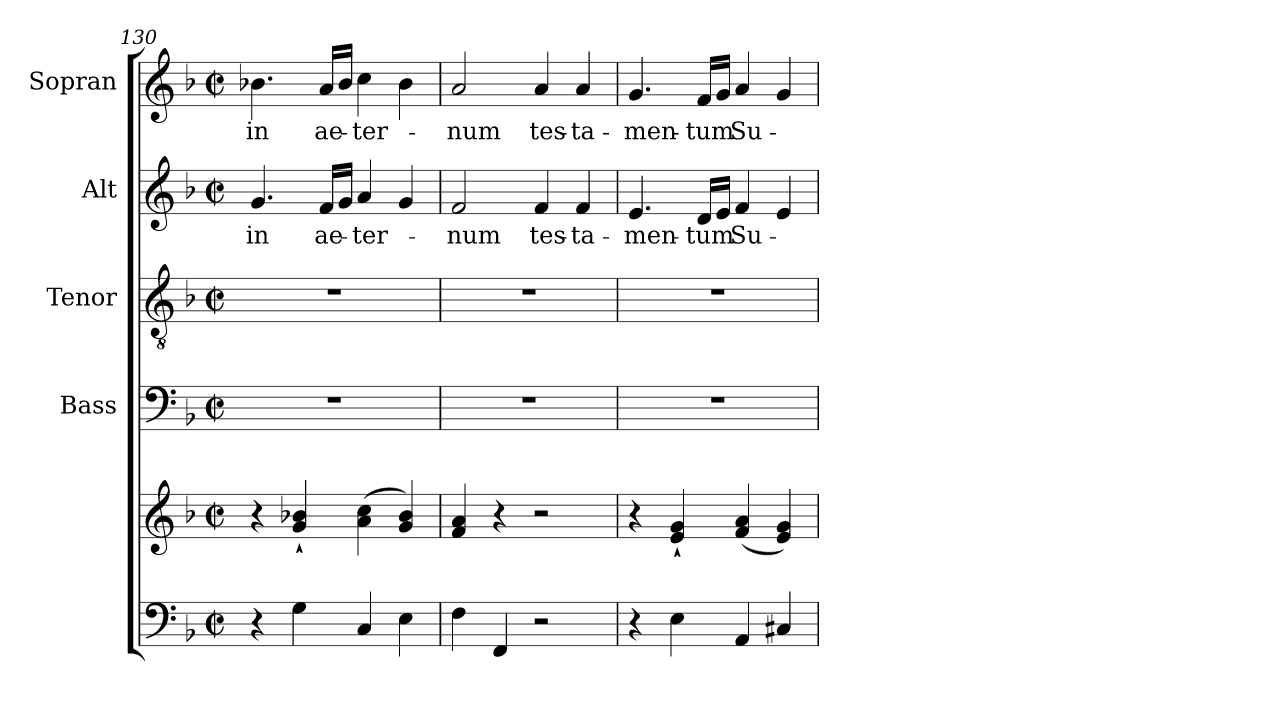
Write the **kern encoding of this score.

**kern	**kern	**kern	**kern	**kern	**text	**kern	**text
*part5	*part5	*part4	*part3	*part2	*part2	*part1	*part1
*staff6	*staff5	*staff4	*staff3	*staff2	*staff2	*staff1	*staff1
*	*	*I"Bass	*I"Tenor	*I"Alt	*	*I"Sopran	*
*	*	*I'B.	*I'T.	*I'A.	*	*I'S.	*
*clefF4	*clefG2	*clefF4	*clefGv2	*clefG2	*	*clefG2	*
*k[b-]	*k[b-]	*k[b-]	*k[b-]	*k[b-]	*	*k[b-]	*
*F:	*F:	*F:	*F:	*F:	*	*F:	*
*M2/2	*M2/2	*M2/2	*M2/2	*M2/2	*	*M2/2	*
*met(c|)	*met(c|)	*met(c|)	*met(c|)	*met(c|)	*	*met(c|)	*
=130	=130	=130	=130	=130	=130	=130	=130
!	!	!	!	!	!LO:LY:b	!	!LO:LY:b
4r	4r	1r	1r	4.g/	in	4.b-X\	in
4G\	4g/`< 4b-X/`<	.	.	.	.	.	.
!	!	!	!	!	!LO:LY:b	!	!LO:LY:b
.	.	.	.	16f/LL	ae-	16a/LL	ae-
.	.	.	.	16g/JJ	.	16b-/JJ	.
!	!	!	!	!	!LO:LY:b	!	!LO:LY:b
4C/	(>4a\ 4cc\	.	.	4a/	-ter-	4cc\	-ter-
4E\	4g/ 4b-/)	.	.	4g/	.	4b-\	.
!!LO:PB:g=z
=131	=131	=131	=131	=131	=131	=131	=131
!	!	!	!	!	!LO:LY:b	!	!LO:LY:b
4F\	4f/ 4a/	1r	1r	2f/	-num	2a/	-num
4FF/	4r	.	.	.	.	.	.
!	!	!	!	!	!LO:LY:b	!	!LO:LY:b
2r	2r	.	.	4f/	tes-	4a/	tes-
!	!	!	!	!	!LO:LY:b	!	!LO:LY:b
.	.	.	.	4f/	-ta-	4a/	-ta-
=132	=132	=132	=132	=132	=132	=132	=132
!	!	!	!	!	!LO:LY:b	!	!LO:LY:b
4r	4r	1r	1r	4.e/	-men-	4.g/	-men-
4E\	4e/`< 4g/`<	.	.	.	.	.	.
!	!	!	!	!	!LO:LY:b	!	!LO:LY:b
.	.	.	.	16d/LL	-tum	16f/LL	-tum
.	.	.	.	16e/JJ	.	16g/JJ	.
!	!	!	!	!	!LO:LY:b	!	!LO:LY:b
4AA/	(<4f/ 4a/	.	.	4f/	Su-	4a/	Su-
4C#X/	4e/ 4g/)	.	.	4e/	.	4g/	.
=	=	=	=	=	=	=	=
*-	*-	*-	*-	*-	*-	*-	*-
